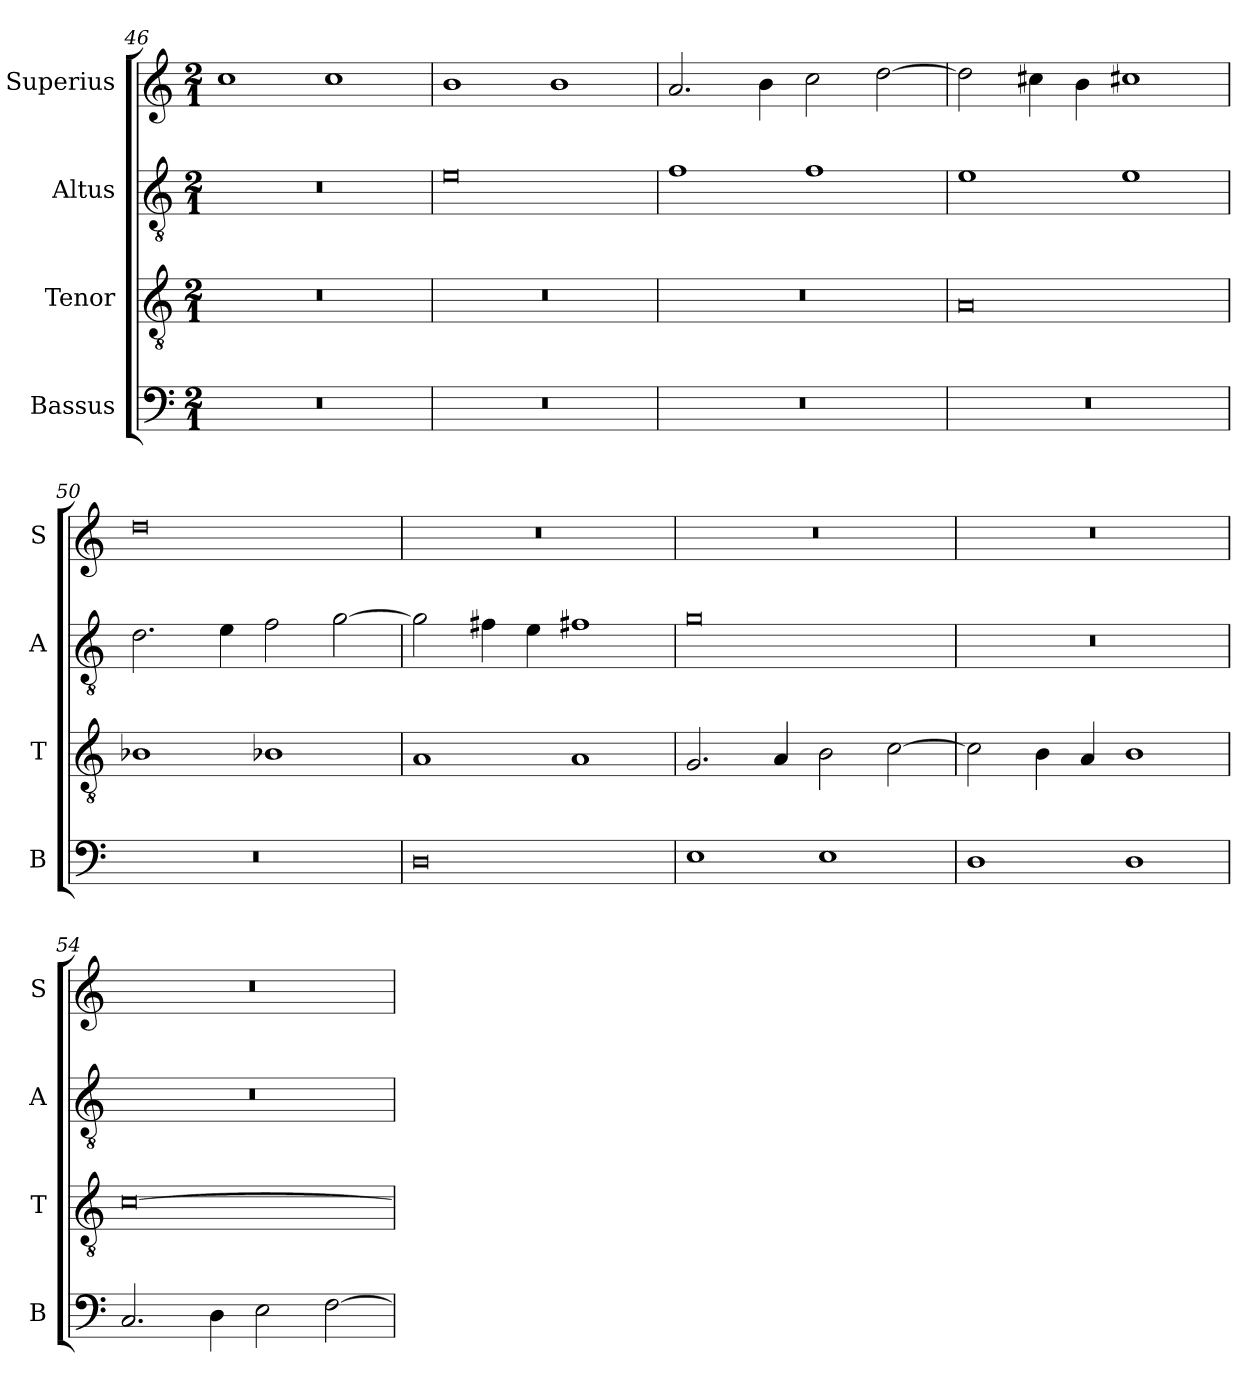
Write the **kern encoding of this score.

**kern	**kern	**kern	**kern
*part4	*part3	*part2	*part1
*staff4	*staff3	*staff2	*staff1
*I"Bassus	*I"Tenor	*I"Altus	*I"Superius
*I'B	*I'T	*I'A	*I'S
*clefF4	*clefGv2	*clefGv2	*clefG2
*k[]	*k[]	*k[]	*k[]
*M2/1	*M2/1	*M2/1	*M2/1
=46	=46	=46	=46
0r	0r	0r	1cc
.	.	.	1cc
=47	=47	=47	=47
0r	0r	0e	1b
.	.	.	1b
=48	=48	=48	=48
0r	0r	1f	2.a/
.	.	.	4b\
.	.	1f	2cc\
.	.	.	[2dd\
=49	=49	=49	=49
0r	0A	1e	2dd\]
.	.	.	4cc#X\
.	.	.	4b\
.	.	1e	1cc#X
=50	=50	=50	=50
0r	1B-X	2.d\	0dd
.	.	4e\	.
.	1B-X	2f\	.
.	.	[2g\	.
=51	=51	=51	=51
0D	1A	2g\]	0r
.	.	4f#X\	.
.	.	4e\	.
.	1A	1f#X	.
=52	=52	=52	=52
1E	2.G/	0g	0r
.	4A/	.	.
1E	2B\	.	.
.	[2c\	.	.
=53	=53	=53	=53
1D	2c\]	0r	0r
.	4B\	.	.
.	4A/	.	.
1D	1B	.	.
=54	=54	=54	=54
2.C/	[0c	0r	0r
4D\	.	.	.
2E\	.	.	.
[2F\	.	.	.
=	=	=	=
*-	*-	*-	*-
